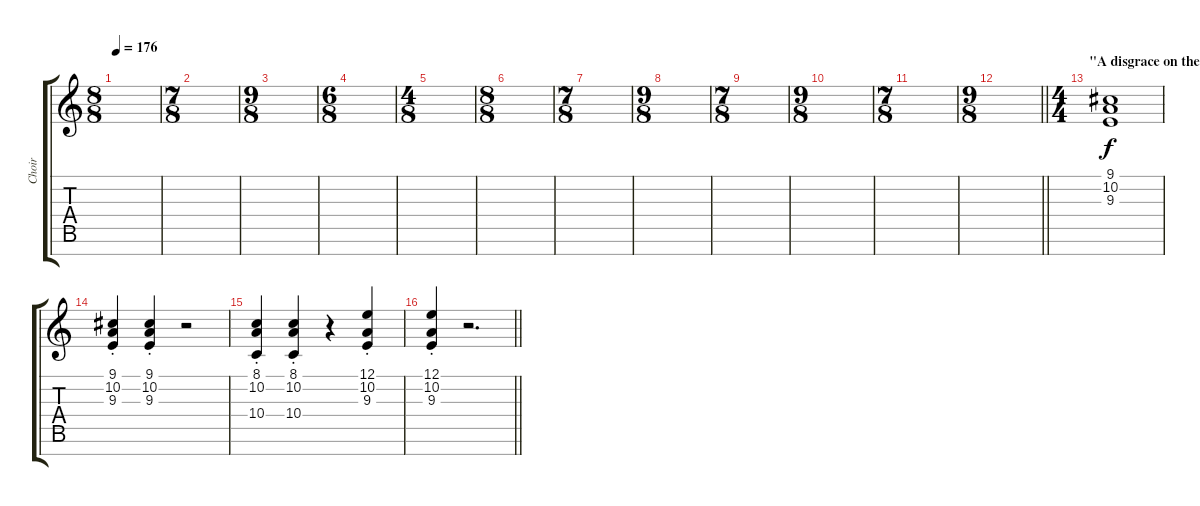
\track ("Choir" "Choir") {instrument choiraahs}
\staff {score tabs}
\tuning (E4 B3 G3 D3 A2 E2 B1) {hide}
\ts (8 8)
\tempo 176
\clef g2
\ks c
|
\ts (7 8)
|
\ts (9 8)
|
\ts (6 8)
|
\ts (4 8)
|
\ts (8 8)
|
\ts (7 8)
|
\ts (9 8)
|
\ts (7 8)
|
\ts (9 8)
|
\ts (7 8)
|
\ts (9 8)
\barLineRight lightlight
|
\ts (4 4)
\section ("" "\"A disgrace on the beyond\"")
(9.1 10.2 9.3).1{dy f} |
(9.1{st} 10.2{st} 9.3{st}).4 (9.1{st} 10.2{st} 9.3{st}).4 r.2 |
(8.1{st} 10.2{st} 10.4{st}).4 (8.1{st} 10.2{st} 10.4{st}).4 r.4 (12.1{st} 10.2{st} 9.3{st}).4 |
\barLineRight lightlight
(12.1{st} 10.2{st} 9.3{st}).4 r.2{d}
